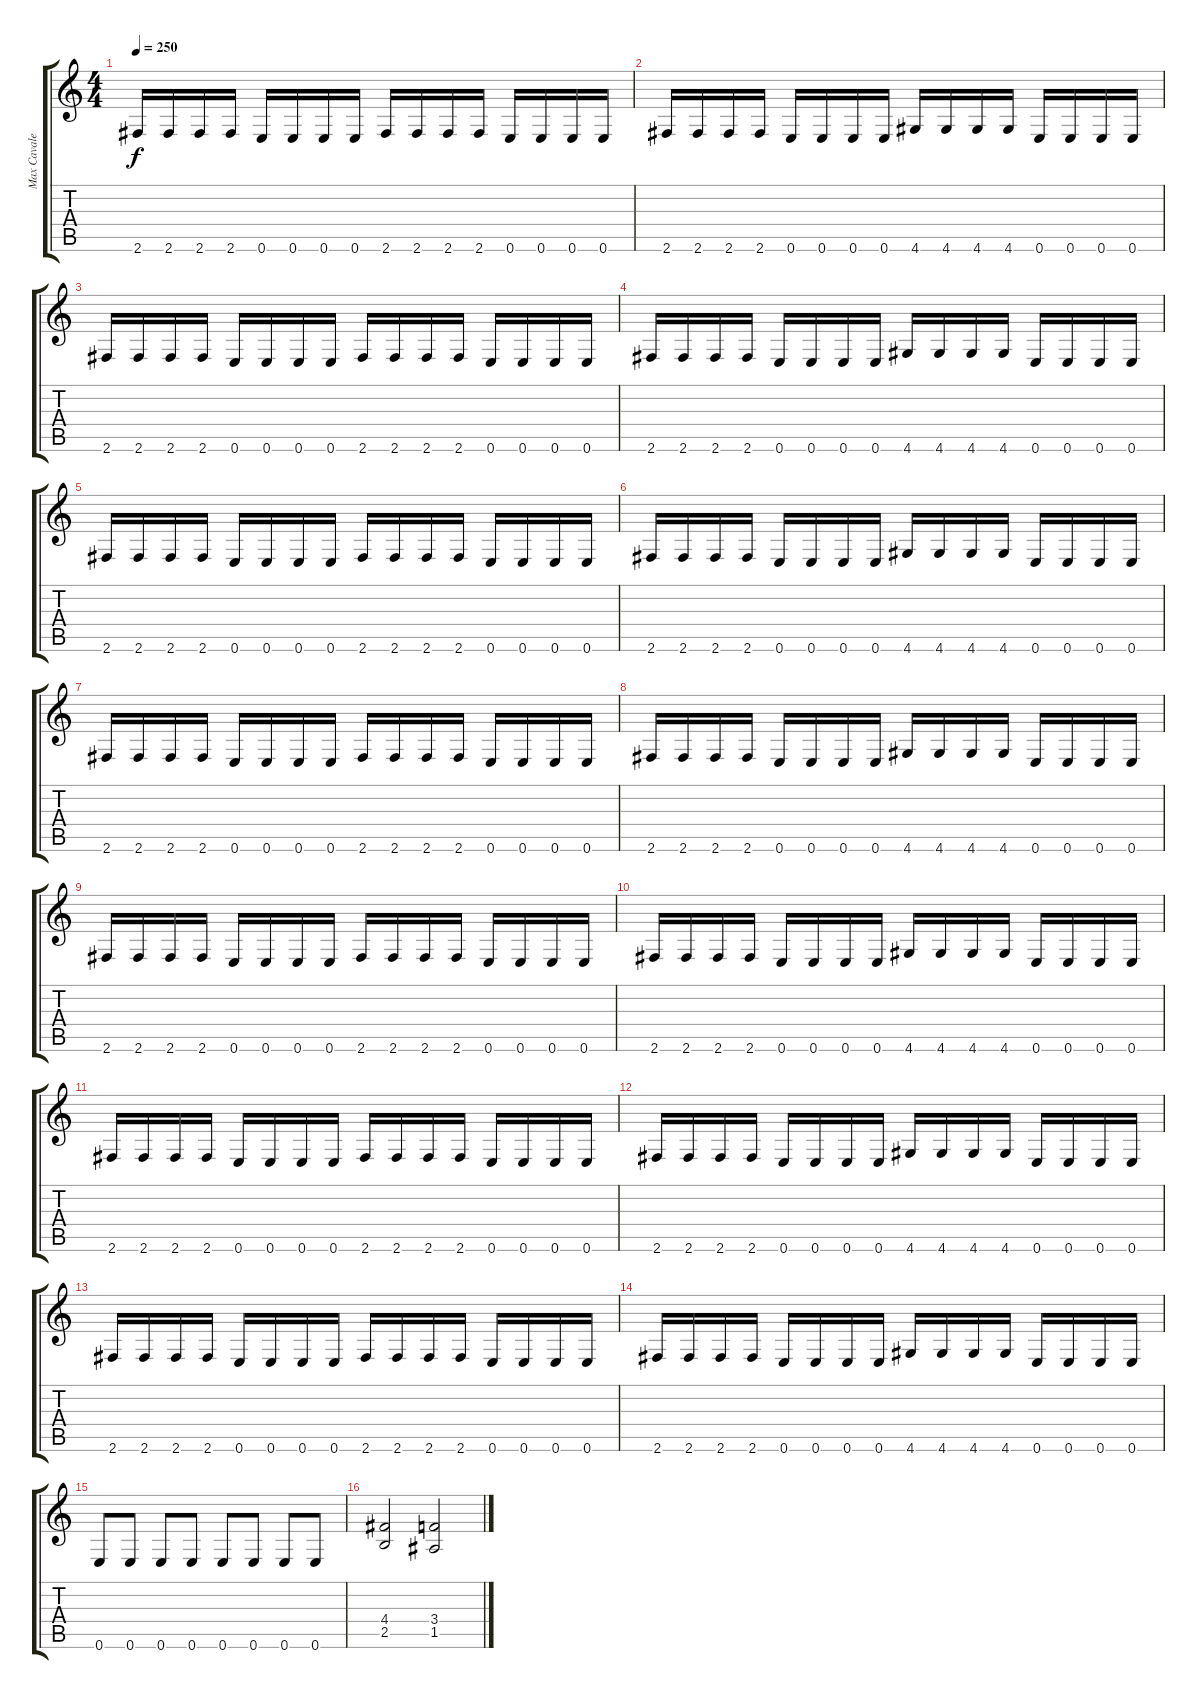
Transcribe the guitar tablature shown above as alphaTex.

\track ("Max Cavalera" "Max Cavale") {instrument distortionguitar}
\staff {score tabs}
\tuning (E4 B3 G3 D3 A2 E2) {hide}
\ts (4 4)
\tempo 250
\clef g2
\ks c
2.6.16{dy f} 2.6.16 2.6.16 2.6.16 0.6.16 0.6.16 0.6.16 0.6.16 2.6.16 2.6.16 2.6.16 2.6.16 0.6.16 0.6.16 0.6.16 0.6.16 |
2.6.16 2.6.16 2.6.16 2.6.16 0.6.16 0.6.16 0.6.16 0.6.16 4.6.16 4.6.16 4.6.16 4.6.16 0.6.16 0.6.16 0.6.16 0.6.16 |
2.6.16 2.6.16 2.6.16 2.6.16 0.6.16 0.6.16 0.6.16 0.6.16 2.6.16 2.6.16 2.6.16 2.6.16 0.6.16 0.6.16 0.6.16 0.6.16 |
2.6.16 2.6.16 2.6.16 2.6.16 0.6.16 0.6.16 0.6.16 0.6.16 4.6.16 4.6.16 4.6.16 4.6.16 0.6.16 0.6.16 0.6.16 0.6.16 |
2.6.16 2.6.16 2.6.16 2.6.16 0.6.16 0.6.16 0.6.16 0.6.16 2.6.16 2.6.16 2.6.16 2.6.16 0.6.16 0.6.16 0.6.16 0.6.16 |
2.6.16 2.6.16 2.6.16 2.6.16 0.6.16 0.6.16 0.6.16 0.6.16 4.6.16 4.6.16 4.6.16 4.6.16 0.6.16 0.6.16 0.6.16 0.6.16 |
2.6.16 2.6.16 2.6.16 2.6.16 0.6.16 0.6.16 0.6.16 0.6.16 2.6.16 2.6.16 2.6.16 2.6.16 0.6.16 0.6.16 0.6.16 0.6.16 |
2.6.16 2.6.16 2.6.16 2.6.16 0.6.16 0.6.16 0.6.16 0.6.16 4.6.16 4.6.16 4.6.16 4.6.16 0.6.16 0.6.16 0.6.16 0.6.16 |
2.6.16 2.6.16 2.6.16 2.6.16 0.6.16 0.6.16 0.6.16 0.6.16 2.6.16 2.6.16 2.6.16 2.6.16 0.6.16 0.6.16 0.6.16 0.6.16 |
2.6.16 2.6.16 2.6.16 2.6.16 0.6.16 0.6.16 0.6.16 0.6.16 4.6.16 4.6.16 4.6.16 4.6.16 0.6.16 0.6.16 0.6.16 0.6.16 |
2.6.16 2.6.16 2.6.16 2.6.16 0.6.16 0.6.16 0.6.16 0.6.16 2.6.16 2.6.16 2.6.16 2.6.16 0.6.16 0.6.16 0.6.16 0.6.16 |
2.6.16 2.6.16 2.6.16 2.6.16 0.6.16 0.6.16 0.6.16 0.6.16 4.6.16 4.6.16 4.6.16 4.6.16 0.6.16 0.6.16 0.6.16 0.6.16 |
2.6.16 2.6.16 2.6.16 2.6.16 0.6.16 0.6.16 0.6.16 0.6.16 2.6.16 2.6.16 2.6.16 2.6.16 0.6.16 0.6.16 0.6.16 0.6.16 |
2.6.16 2.6.16 2.6.16 2.6.16 0.6.16 0.6.16 0.6.16 0.6.16 4.6.16 4.6.16 4.6.16 4.6.16 0.6.16 0.6.16 0.6.16 0.6.16 |
0.6.8 0.6.8 0.6.8 0.6.8 0.6.8 0.6.8 0.6.8 0.6.8 |
(4.4 2.5).2 (3.4 1.5).2
